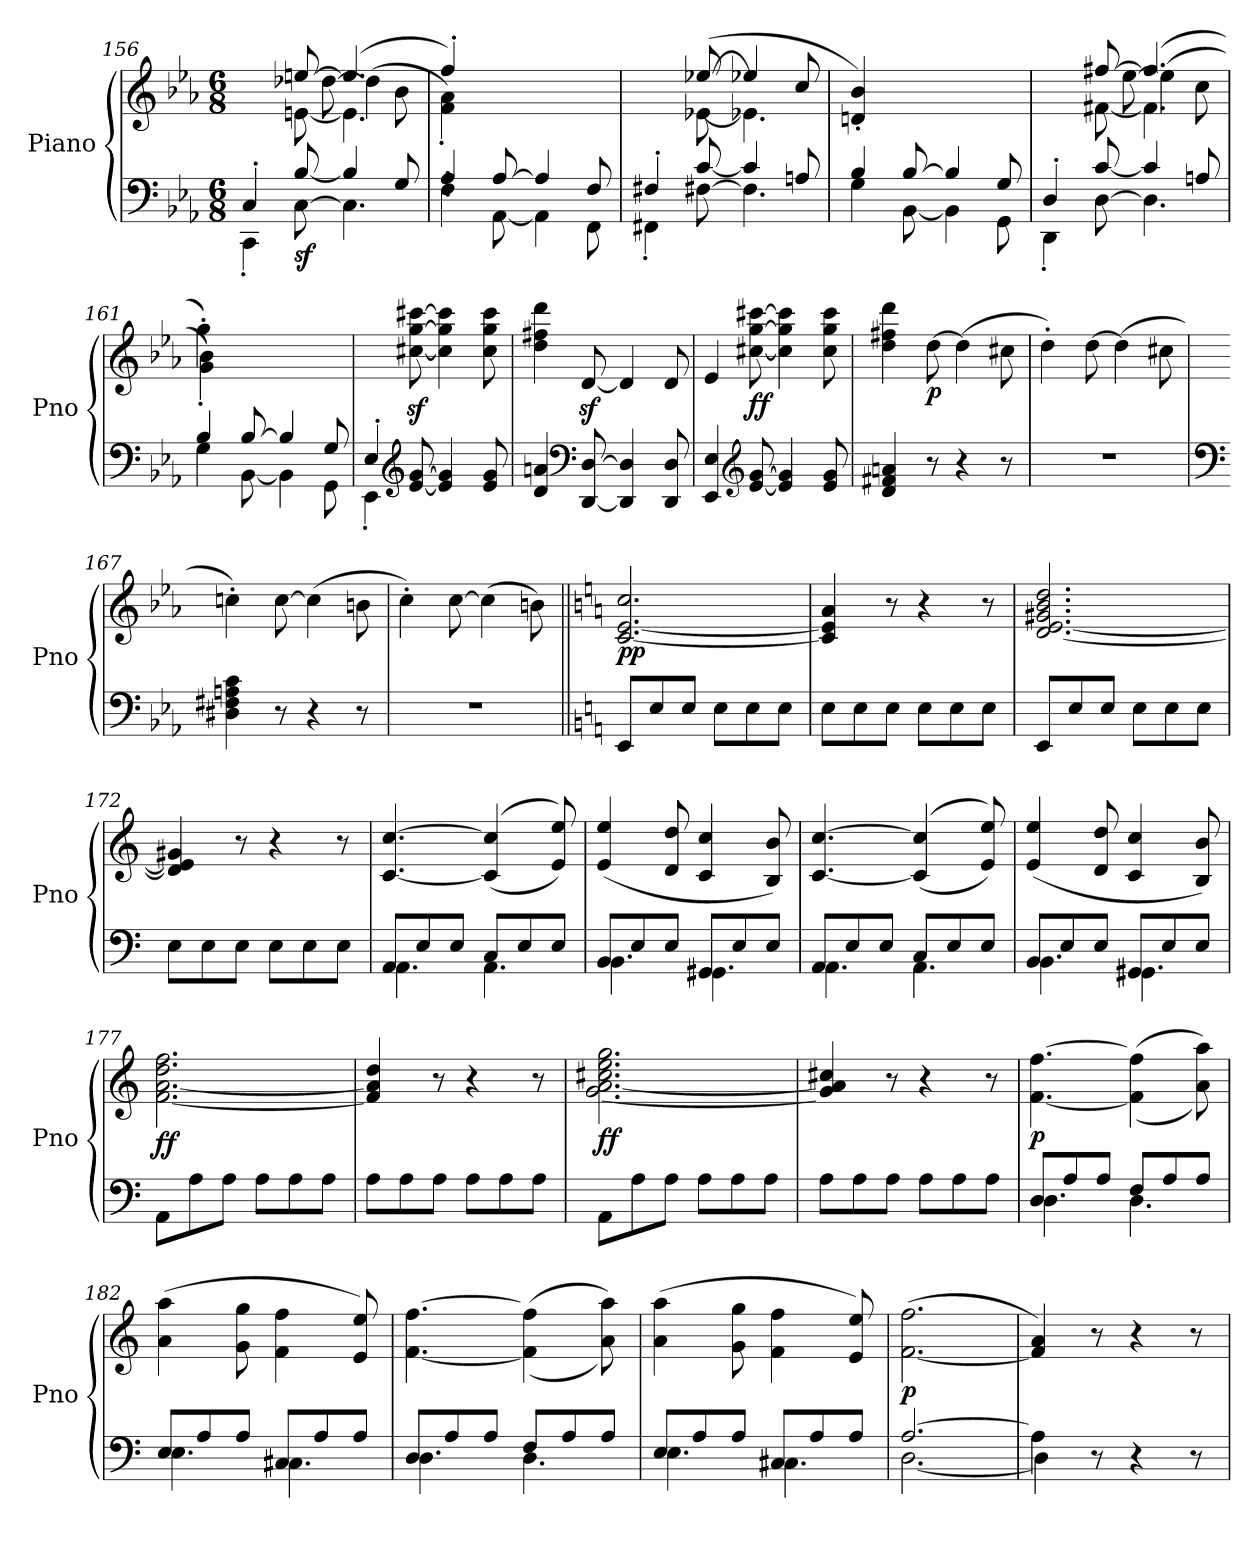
**kern	**kern	**dynam
*part1	*part1	*part1
*staff2	*staff1	*staff1/2
*I"Piano	*	*
*I'Pno	*	*
*clefF4	*clefG2	*
*k[b-e-a-]	*k[b-e-a-]	*
*M6/8	*M6/8	*
=156	=156	=156
*^	*^	*
*	*^	*	*^	*
4C'/	4CC'\	4ryy	4ryy	4ryy	4ryy	.
!	!	!	!	!	!	!LO:DY:b=2
2ryy	[8B-/	[8C\	[8een/	[8en\	[8dd-X\	sf
.	4B-/]	4.C\]	(>4.ee/]	4.e\]	(>4dd-\]	.
.	8G/	.	.	.	8b-\	.
*	*	*	*	*v	*v	*
=157	=157	=157	=157	=157	=157
4ryy	4A-'/	4F'\	4ff'/)	4f\' 4a-\')	.
!	!	!	!	!	!LO:DY:b=2
!	!	!	!	!	!LO:DY:n=1:a=2
[8A-/	[8AA-\	2ryy	2ryy	2ryy	sf sf
4A-/]	4AA-\]	.	.	.	.
8F/	8FF\	.	.	.	.
=158	=158	=158	=158	=158	=158
4F#X'/	4FF#X'\	4ryy	4ryy	4ryy	.
!	!	!	!	!	!LO:DY:b=2
!	!	!	!	!	!LO:DY:n=1:b
2ryy	[8c/	[8F#X\	([8ee-X/	[8e-X\	sf sf
.	4c/]	4.F#\]	4ee-X/]	4.e-X\]	.
.	8An/	.	8cc/	.	.
*	*	*	*v	*v	*
=159	=159	=159	=159	=159
4ryy	4B-'/	4G'\	4dn/' 4b-/')	.
[8B-/	[8BB-\	2ryy	2ryy	.
4B-/]	4BB-\]	.	.	.
8G/	8GG\	.	.	.
!!LO:LB:g=z
=160	=160	=160	=160	=160
*	*	*	*^	*
*	*	*	*	*^	*
4D'/	4DD'\	4ryy	4ryy	4ryy	4ryy	.
!	!	!	!	!	!	!LO:DY:b=2
!	!	!	!	!	!	!LO:DY:n=1:b
2ryy	[8c/	[8D\	[8ff#X/	[8f#X\	[8ee-\	sf sf
.	4c/]	4.D\]	(>4.ff#/]	4.f#\]	(>4ee-\]	.
.	8An/	.	.	.	8cc\	.
*	*	*	*	*v	*v	*
=161	=161	=161	=161	=161	=161
4ryy	4B-'/	4G'\	4gg'\)	4g\' 4b-\')	.
!	!	!	!	!	!LO:DY:b=2
!	!	!	!	!	!LO:DY:n=1:a=2
[8B-/	[8BB-\	2ryy	2ryy	2ryy	sf sf
4B-/]	4BB-\]	.	.	.	.
8G/	8GG\	.	.	.	.
*	*v	*v	*	*	*
*	*	*v	*v	*
=162	=162	=162	=162
4E-'/	4EE-'\	4ryy	.
*clefG2	*	*	*
2ryy	[8e-/ [8g/	[8cc#X\z< [8gg\z< [8ccc#X\z<	.
.	4e-/] 4g/]	4cc#\] 4gg\] 4ccc#\]	.
.	8e-/ 8g/	8cc#\ 8gg\ 8ccc#\	.
*v	*v	*	*
=163	=163	=163
4d/ 4an/	4dd\ 4ff#X\ 4ddd\	.
*clefF4	*	*
[8DD/ [8D/	[8dz</	.
4DD/] 4D/]	4d/]	.
8DD/ 8D/	8d/	.
=164	=164	=164
4EE-/ 4E-/	4e-/	.
*clefG2	*	*
!	!	!LO:DY:b
[8e-/ [8g/	[8cc#X\ [8gg\ [8ccc#X\	ff
4e-/] 4g/]	4cc#\] 4gg\] 4ccc#\]	.
8e-/ 8g/	8cc#\ 8gg\ 8ccc#\	.
=165	=165	=165
4d/ 4f#X/ 4an/	4dd\ 4ff#X\ 4ddd\	.
!	!	!LO:DY:b
8r	[8dd\	p
4r	(4dd\]	.
8r	8cc#X\	.
!!LO:LB:g=z
=166	=166	=166
2.r	4dd'\)	.
.	[8dd\	.
.	(4dd\]	.
.	8cc#X\	.
=167	=167	=167
*clefF4	*	*
4D#X\ 4F#X\ 4An\ 4c\	4ccn'\)	.
8r	[8cc\	.
!	!	!LO:DY:b
4r	(4cc\]	other-dynamics
8r	8bn\	.
=168	=168	=168
2.r	4cc'\)	.
.	[8cc\	.
.	(4cc\]	.
.	8bn\)	.
=169||	=169||	=169||
*k[]	*k[]	*
!	!	!LO:DY:b
8EE/L	[2.c/ [2.e/ 2.cc/	pp
8E/	.	.
8E/J	.	.
8E\L	.	.
8E\	.	.
8E\J	.	.
=170	=170	=170
8E\L	4c/] 4e/] 4a/	.
8E\	.	.
8E\J	8r	.
8E\L	4r	.
8E\	.	.
8E\J	8r	.
!!LO:LB:g=z
=171	=171	=171
8EE/L	[2.d/ [2.e/ 2.g#X/ 2.b/ 2.dd/	.
8E/	.	.
8E/J	.	.
8E\L	.	.
8E\	.	.
8E\J	.	.
=172	=172	=172
8E\L	4d/] 4e/] 4g#X/	.
8E\	.	.
8E\J	8r	.
8E\L	4r	.
8E\	.	.
8E\J	8r	.
=173	=173	=173
*^	*	*
8AA/L	4.AA\	[4.c/ [4.cc/	.
8E/	.	.	.
8E/J	.	.	.
8C/L	4.AA\	(>(4c/] 4cc/]	.
8E/	.	.	.
8E/J	.	8e/ 8ee/))	.
=174	=174	=174	=174
8BB/L	4.BB\	(4e/ 4ee/	.
8E/	.	.	.
8E/J	.	8d/ 8dd/	.
8GG#X/L	4.GG#X\	4c/ 4cc/	.
8E/	.	.	.
8E/J	.	8B/ 8b/)	.
=175	=175	=175	=175
8AA/L	4.AA\	[4.c/ [4.cc/	.
8E/	.	.	.
8E/J	.	.	.
8C/L	4.AA\	(>(4c/] 4cc/]	.
8E/	.	.	.
8E/J	.	8e/ 8ee/))	.
!!LO:PB:g=z
=176	=176	=176	=176
8BB/L	4.BB\	(4e/ 4ee/	.
8E/	.	.	.
8E/J	.	8d/ 8dd/	.
8GG#X/L	4.GG#X\	4c/ 4cc/	.
8E/	.	.	.
8E/J	.	8B/ 8b/)	.
*v	*v	*	*
=177	=177	=177
!	!	!LO:DY:b
8AA\L	[2.f\ [2.a\ 2.dd\ 2.ff\	ff
8A\	.	.
8A\J	.	.
8A\L	.	.
8A\	.	.
8A\J	.	.
=178	=178	=178
8A\L	4f/] 4a/] 4dd/	.
8A\	.	.
8A\J	8r	.
8A\L	4r	.
8A\	.	.
8A\J	8r	.
=179	=179	=179
!	!	!LO:DY:b
8AA\L	[2.g\ [2.a\ 2.cc#X\ 2.ee\ 2.gg\	ff
8A\	.	.
8A\J	.	.
8A\L	.	.
8A\	.	.
8A\J	.	.
=180	=180	=180
8A\L	4g/] 4a/] 4cc#X/	.
8A\	.	.
8A\J	8r	.
8A\L	4r	.
8A\	.	.
8A\J	8r	.
=181	=181	=181
*^	*	*
!	!	!	!LO:DY:b
8D/L	4.D\	[4.f\ [4.ff\	p
8A/	.	.	.
8A/J	.	.	.
8F/L	4.D\	(>(4f\] 4ff\]	.
8A/	.	.	.
8A/J	.	8a\ 8aa\))	.
!!LO:LB:g=z
=182	=182	=182	=182
8E/L	4.E\	(4a\ 4aa\	.
8A/	.	.	.
8A/J	.	8g\ 8gg\	.
8C#X/L	4.C#X\	4f\ 4ff\	.
8A/	.	.	.
8A/J	.	8e/ 8ee/)	.
=183	=183	=183	=183
8D/L	4.D\	[4.f\ [4.ff\	.
8A/	.	.	.
8A/J	.	.	.
8F/L	4.D\	(>(4f\] 4ff\]	.
8A/	.	.	.
8A/J	.	8a\ 8aa\))	.
=184	=184	=184	=184
8E/L	4.E\	(4a\ 4aa\	.
8A/	.	.	.
8A/J	.	8g\ 8gg\	.
8C#X/L	4.C#X\	4f\ 4ff\	.
8A/	.	.	.
8A/J	.	8e/ 8ee/)	.
=185	=185	=185	=185
!	!	!	!LO:DY:b
[2.A/	[2.D\	(>[2.f\ 2.ff\	p
=186	=186	=186	=186
4A\]	4D\]	4f/] 4a/)	.
8r	2ryy	8r	.
4r	.	4r	.
8r	.	8r	.
*v	*v	*	*
=	=	=
*-	*-	*-
